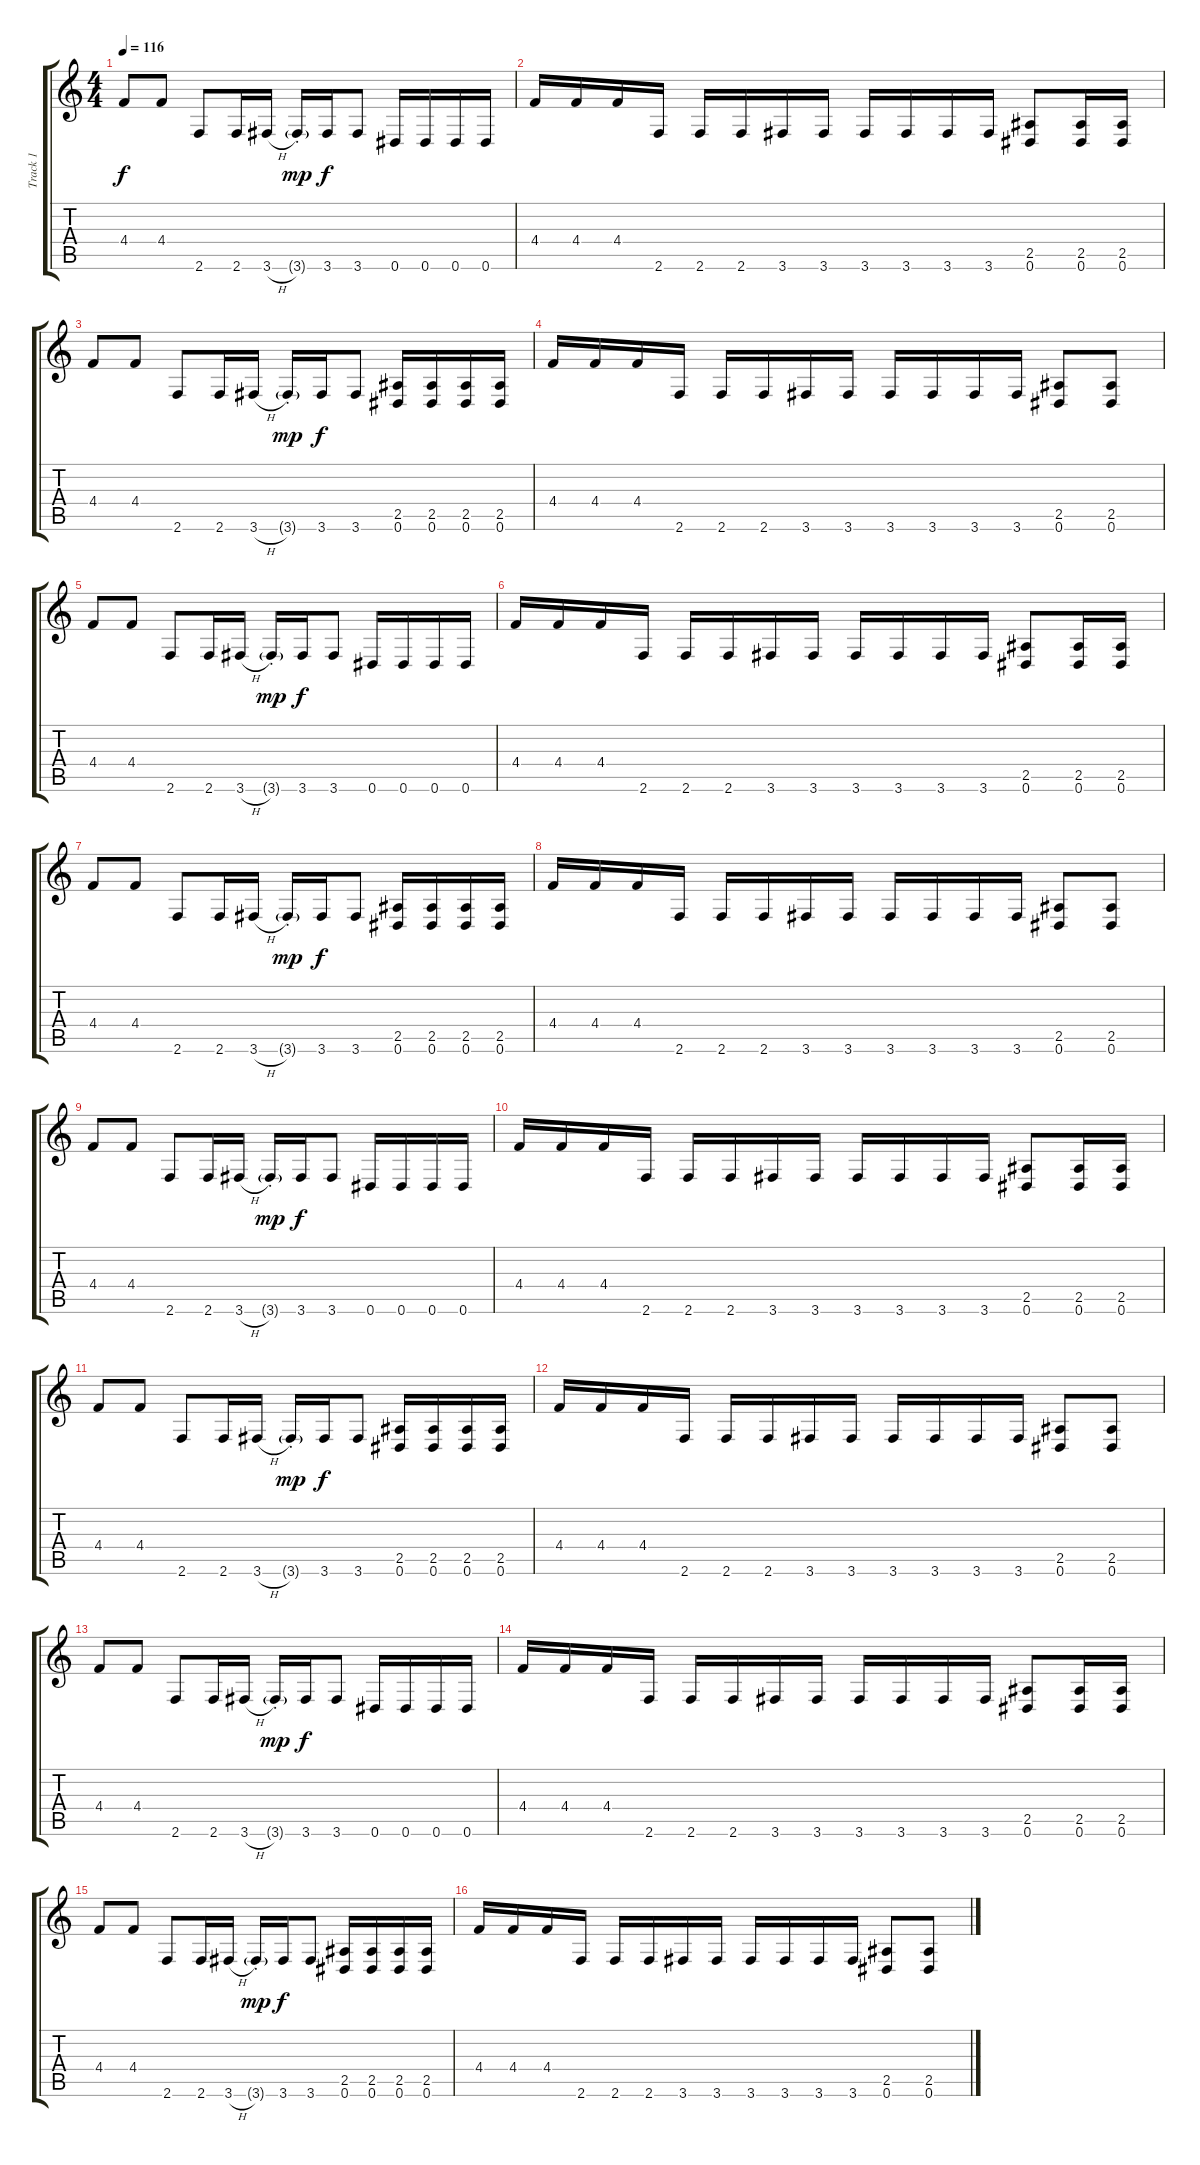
\track ("Track 1" "Track 1") {instrument distortionguitar}
\staff {score tabs}
\tuning (Eb4 Bb3 Gb3 Db3 Ab2 Eb2) {hide}
\ts (4 4)
\tempo 116
\clef g2
\ks c
4.4.8{dy f instrument distortionguitar} 4.4.8 2.6.8 2.6.16 3.6{h}.16 3.6{g st}.16{dy mp} 3.6.16{dy f} 3.6.8 0.6.16 0.6.16 0.6.16 0.6.16 |
4.4.16 4.4.16 4.4.16 2.6.16 2.6.16 2.6.16 3.6.16 3.6.16 3.6.16 3.6.16 3.6.16 3.6.16 (2.5 0.6).8 (2.5 0.6).16 (2.5 0.6).16 |
4.4.8 4.4.8 2.6.8 2.6.16 3.6{h}.16 3.6{g st}.16{dy mp} 3.6.16{dy f} 3.6.8 (2.5 0.6).16 (2.5 0.6).16 (2.5 0.6).16 (2.5 0.6).16 |
4.4.16 4.4.16 4.4.16 2.6.16 2.6.16 2.6.16 3.6.16 3.6.16 3.6.16 3.6.16 3.6.16 3.6.16 (2.5 0.6).8 (2.5 0.6).8 |
4.4.8 4.4.8 2.6.8 2.6.16 3.6{h}.16 3.6{g st}.16{dy mp} 3.6.16{dy f} 3.6.8 0.6.16 0.6.16 0.6.16 0.6.16 |
4.4.16 4.4.16 4.4.16 2.6.16 2.6.16 2.6.16 3.6.16 3.6.16 3.6.16 3.6.16 3.6.16 3.6.16 (2.5 0.6).8 (2.5 0.6).16 (2.5 0.6).16 |
4.4.8 4.4.8 2.6.8 2.6.16 3.6{h}.16 3.6{g st}.16{dy mp} 3.6.16{dy f} 3.6.8 (2.5 0.6).16 (2.5 0.6).16 (2.5 0.6).16 (2.5 0.6).16 |
4.4.16 4.4.16 4.4.16 2.6.16 2.6.16 2.6.16 3.6.16 3.6.16 3.6.16 3.6.16 3.6.16 3.6.16 (2.5 0.6).8 (2.5 0.6).8 |
4.4.8 4.4.8 2.6.8 2.6.16 3.6{h}.16 3.6{g st}.16{dy mp} 3.6.16{dy f} 3.6.8 0.6.16 0.6.16 0.6.16 0.6.16 |
4.4.16 4.4.16 4.4.16 2.6.16 2.6.16 2.6.16 3.6.16 3.6.16 3.6.16 3.6.16 3.6.16 3.6.16 (2.5 0.6).8 (2.5 0.6).16 (2.5 0.6).16 |
4.4.8 4.4.8 2.6.8 2.6.16 3.6{h}.16 3.6{g st}.16{dy mp} 3.6.16{dy f} 3.6.8 (2.5 0.6).16 (2.5 0.6).16 (2.5 0.6).16 (2.5 0.6).16 |
4.4.16 4.4.16 4.4.16 2.6.16 2.6.16 2.6.16 3.6.16 3.6.16 3.6.16 3.6.16 3.6.16 3.6.16 (2.5 0.6).8 (2.5 0.6).8 |
4.4.8 4.4.8 2.6.8 2.6.16 3.6{h}.16 3.6{g st}.16{dy mp} 3.6.16{dy f} 3.6.8 0.6.16 0.6.16 0.6.16 0.6.16 |
4.4.16 4.4.16 4.4.16 2.6.16 2.6.16 2.6.16 3.6.16 3.6.16 3.6.16 3.6.16 3.6.16 3.6.16 (2.5 0.6).8 (2.5 0.6).16 (2.5 0.6).16 |
4.4.8 4.4.8 2.6.8 2.6.16 3.6{h}.16 3.6{g st}.16{dy mp} 3.6.16{dy f} 3.6.8 (2.5 0.6).16 (2.5 0.6).16 (2.5 0.6).16 (2.5 0.6).16 |
4.4.16 4.4.16 4.4.16 2.6.16 2.6.16 2.6.16 3.6.16 3.6.16 3.6.16 3.6.16 3.6.16 3.6.16 (2.5 0.6).8 (2.5 0.6).8
